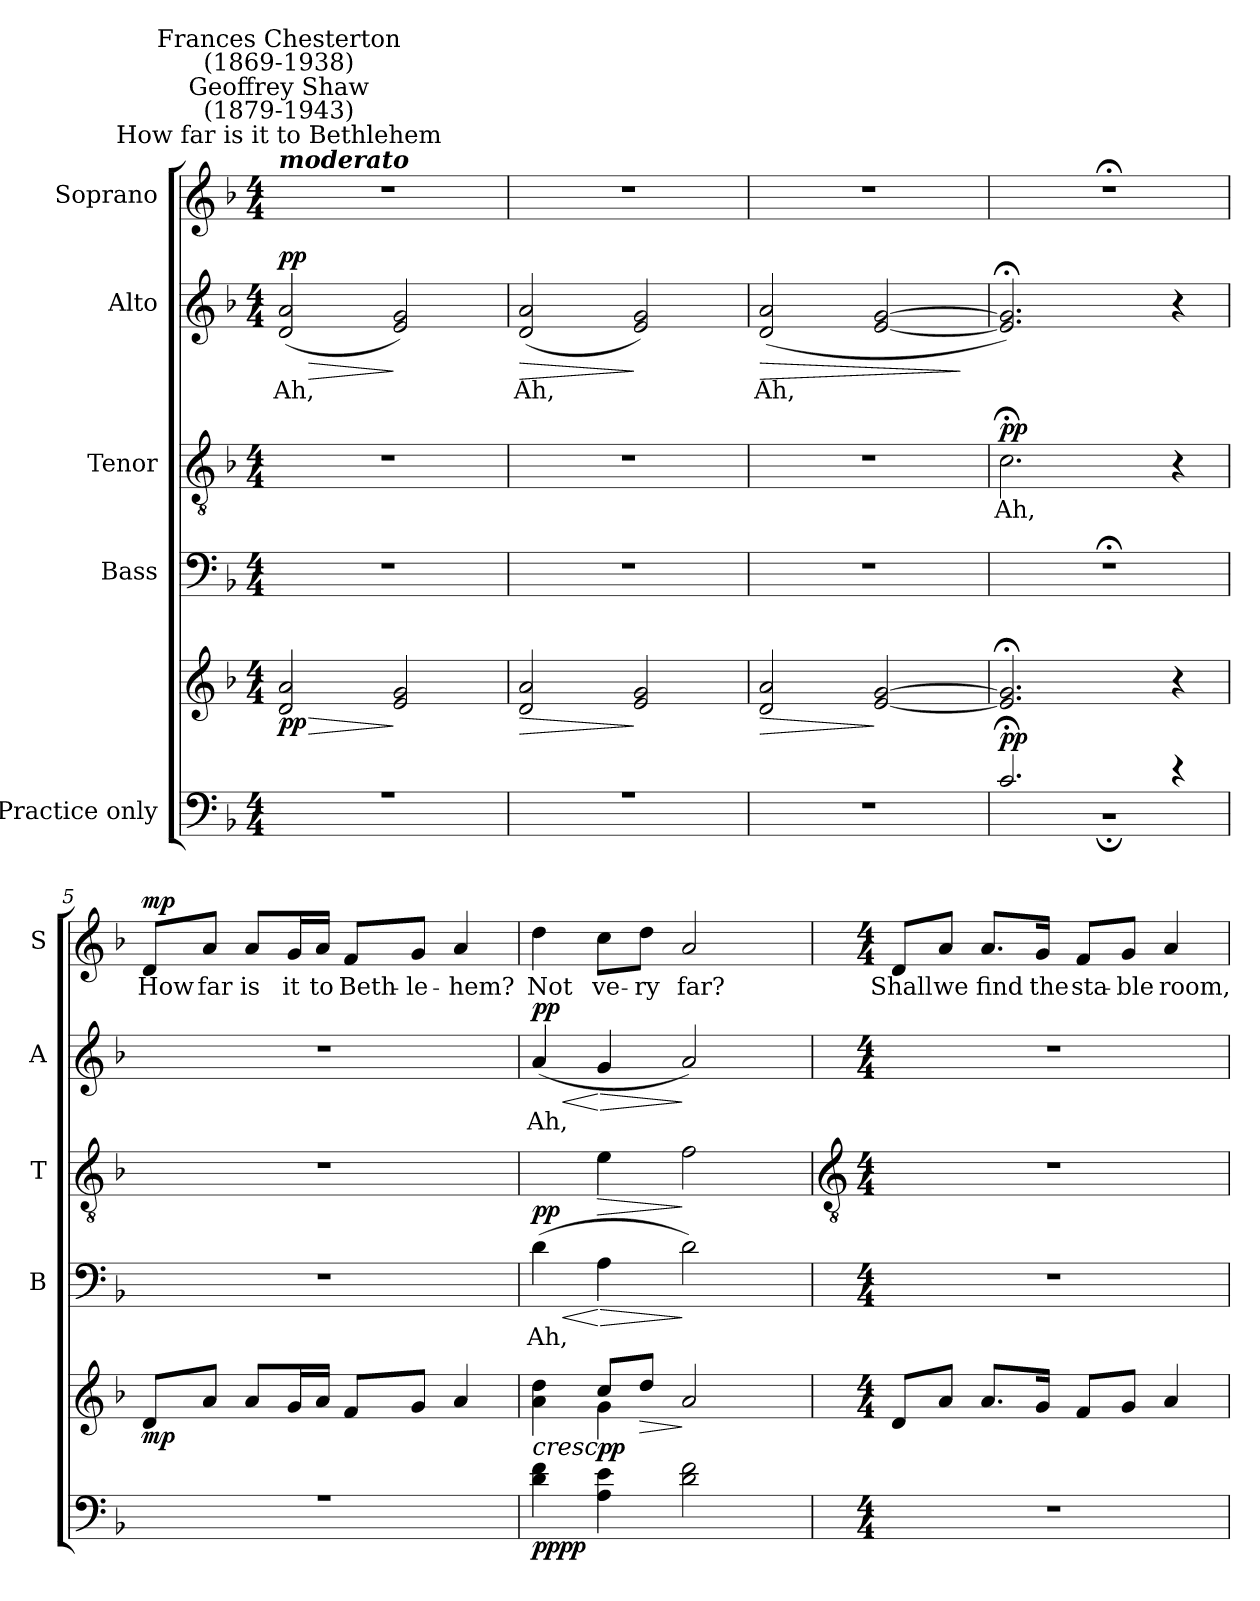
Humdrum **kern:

**kern	**kern	**dynam	**kern	**text	**dynam	**kern	**text	**dynam	**kern	**text	**dynam	**kern	**text	**dynam
*part5	*part5	*part5	*part4	*part4	*part4	*part3	*part3	*part3	*part2	*part2	*part2	*part1	*part1	*part1
*staff6	*staff5	*staff5/6	*staff4	*staff4	*staff4	*staff3	*staff3	*staff3	*staff2	*staff2	*staff2	*staff1	*staff1	*staff1
*I"Practice only	*	*	*I"Bass	*	*	*I"Tenor	*	*	*I"Alto	*	*	*I"Soprano	*	*
*	*	*	*I'B	*	*	*I'T	*	*	*I'A	*	*	*I'S	*	*
*clefF4	*clefG2	*	*clefF4	*	*	*clefGv2	*	*	*clefG2	*	*	*clefG2	*	*
*k[b-]	*k[b-]	*	*k[b-]	*	*	*k[b-]	*	*	*k[b-]	*	*	*k[b-]	*	*
*F:	*F:	*	*F:	*	*	*F:	*	*	*F:	*	*	*F:	*	*
*M4/4	*M4/4	*	*M4/4	*	*	*M4/4	*	*	*M4/4	*	*	*M4/4	*	*
*MM84	*MM84	*	*MM84	*	*	*MM84	*	*	*MM84	*	*	*MM84	*	*
=1	=1	=1	=1	=1	=1	=1	=1	=1	=1	=1	=1	=1	=1	=1
*^	*	*	*	*	*	*	*	*	*	*	*	*	*	*
!	!	!	!	!	!	!	!	!	!	!	!	!	!LO:TX:a:Bi:t=moderato	!	!
!	!	!	!	!	!	!	!	!	!	!	!	!	!LO:TX:a:cj:t=How far is it to Bethlehem	!	!
!	!	!	!	!	!	!	!	!	!	!	!	!	!LO:TX:a:cj:t=Geoffrey Shaw\n(1879-1943)	!	!
!	!	!	!	!	!	!	!	!	!	!	!	!	!LO:TX:a:cj:t=Frances Chesterton\n(1869-1938)	!	!
!	!	!LO:TX:a:Bi:t=moderato	!	!	!	!	!	!	!	!	!	!	!	!	!
!	!	!	!LO:HP:b	!	!	!	!	!	!	!	!LO:LY:b	!LO:HP:b	!	!	!
*	*	*^	*	*	*	*	*	*	*	*	*	*	*	*	*
!	!	!	!	!LO:DY:n=1:b	!	!	!	!	!	!	!	!	!LO:DY:n=1:b	!	!	!
1r	1ryy	2d/ 2a/	4ryy	> pp	1r	.	.	1r	.	.	(<2d/ 2a/	Ah,	> pp	1r	.	.
.	.	.	4ryy	.	.	.	.	.	.	.	.	.	.	.	.	.
.	.	2e/ 2g/	4ryy	]	.	.	.	.	.	.	2e/ 2g/)	.	]	.	.	.
.	.	.	4ryy	.	.	.	.	.	.	.	.	.	.	.	.	.
=2	=2	=2	=2	=2	=2	=2	=2	=2	=2	=2	=2	=2	=2	=2	=2	=2
!	!	!	!	!LO:HP:b	!	!	!	!	!	!	!	!LO:LY:b	!LO:HP:b	!	!	!
1r	1ryy	2d/ 2a/	4ryy	>	1r	.	.	1r	.	.	(<2d/ 2a/	Ah,	>	1r	.	.
.	.	.	4ryy	.	.	.	.	.	.	.	.	.	.	.	.	.
.	.	2e/ 2g/	4ryy	]	.	.	.	.	.	.	2e/ 2g/)	.	]	.	.	.
.	.	.	4ryy	.	.	.	.	.	.	.	.	.	.	.	.	.
=3	=3	=3	=3	=3	=3	=3	=3	=3	=3	=3	=3	=3	=3	=3	=3	=3
!	!	!	!	!LO:HP:b	!	!	!	!	!	!	!	!LO:LY:b	!LO:HP:b	!	!	!
1r	1ryy	2d/ 2a/	4ryy	>	1r	.	.	1r	.	.	(<2d/ 2a/	Ah,	>	1r	.	.
.	.	.	4ryy	.	.	.	.	.	.	.	.	.	.	.	.	.
.	.	[2e/ [2g/	4ryy	]	.	.	.	.	.	.	[2e/ [2g/	.	.	.	.	.
.	.	.	4ryy	.	.	.	.	.	.	.	.	.	.	.	.	.
*v	*v	*	*	*	*	*	*	*	*	*	*	*	*	*	*	*
*	*v	*v	*	*	*	*	*	*	*	*	*	*	*	*	*
.	.	.	.	.	.	.	.	.	.	.	]	.	.	.
=4	=4	=4	=4	=4	=4	=4	=4	=4	=4	=4	=4	=4	=4	=4
*^	*^	*	*	*	*	*	*	*	*	*	*	*	*	*
!	!	!	!	!LO:DY:a=2	!	!	!	!	!LO:LY:b	!LO:DY:b	!	!	!	!	!	!
2.c;</	1r;	2.e/];< 2.g/];<	4ryy	pp	1r;<	.	.	2.c;<\	Ah,	pp	2.e/];< 2.g/];<)	.	.	1r;<	.	.
.	.	.	4ryy	.	.	.	.	.	.	.	.	.	.	.	.	.
.	.	.	4ryy	.	.	.	.	.	.	.	.	.	.	.	.	.
4r	.	4r	4ryy	.	.	.	.	4r	.	.	4r	.	.	.	.	.
=5	=5	=5	=5	=5	=5	=5	=5	=5	=5	=5	=5	=5	=5	=5	=5	=5
!	!	!	!	!LO:DY:b	!	!	!	!	!	!	!	!	!	!	!LO:LY:b	!LO:DY:b
1r	1ryy	8d/L	4ryy	mp	1r	.	.	1r	.	.	1r	.	.	8d/L	How	mp
!	!	!	!	!	!	!	!	!	!	!	!	!	!	!	!LO:LY:b	!
.	.	8a/J	.	.	.	.	.	.	.	.	.	.	.	8a/J	far	.
!	!	!	!	!	!	!	!	!	!	!	!	!	!	!	!LO:LY:b	!
.	.	8a/L	4ryy	.	.	.	.	.	.	.	.	.	.	8a/L	is	.
!	!	!	!	!	!	!	!	!	!	!	!	!	!	!	!LO:LY:b	!
.	.	16g/L	.	.	.	.	.	.	.	.	.	.	.	16g/L	it	.
!	!	!	!	!	!	!	!	!	!	!	!	!	!	!	!LO:LY:b	!
.	.	16a/JJ	.	.	.	.	.	.	.	.	.	.	.	16a/JJ	to	.
!	!	!	!	!	!	!	!	!	!	!	!	!	!	!	!LO:LY:b	!
.	.	8f/L	4ryy	.	.	.	.	.	.	.	.	.	.	8f/L	Beth-	.
!	!	!	!	!	!	!	!	!	!	!	!	!	!	!	!LO:LY:b	!
.	.	8g/J	.	.	.	.	.	.	.	.	.	.	.	8g/J	-le-	.
!	!	!	!	!	!	!	!	!	!	!	!	!	!	!	!LO:LY:b	!
.	.	4a/	4ryy	.	.	.	.	.	.	.	.	.	.	4a/	-hem?	.
=6	=6	=6	=6	=6	=6	=6	=6	=6	=6	=6	=6	=6	=6	=6	=6	=6
!	!	!	!	!LO:HP:b	!	!LO:LY:b	!LO:HP:b	!	!	!	!	!LO:LY:b	!LO:HP:b	!	!LO:LY:b	!
!	!	!	!	!LO:DY:n=1:b=2	!	!	!	!	!	!	!	!	!	!	!	!
!	!	!	!	!LO:DY:n=2:b	!	!	!LO:DY:n=1:b	!	!	!	!	!	!LO:DY:n=1:b	!	!	!
4d\ 4f\	4ryy	4a\ 4dd\	4ryy	< pp pp	(>4d\	Ah,	< pp	4ryy	.	.	(<4a/	Ah,	< pp	4dd\	Not	.
!	!	!	!	!LO:DY:n=3:b	!	!	!LO:HP:n=1:b	!	!	!LO:HP:b	!	!	!LO:HP:n=1:b	!	!LO:LY:b	!
4A\ 4e\	4ryy	8cc/L	4g\	pp	4A\	.	[ >	4e\	.	>	4g/	.	[ >	8cc\L	ve-	.
!	!	!	!	!LO:HP:n=1:b	!	!	!	!	!	!	!	!	!	!	!LO:LY:b	!
.	.	8dd/J	.	[ >	.	.	.	.	.	.	.	.	.	8dd\J	-ry	.
!	!	!	!	!	!	!	!	!	!	!	!	!	!	!	!LO:LY:b	!
2d\ 2f\	4ryy	2a/	4ryy	]	2d\)	.	]	2f\	.	]	2a/)	.	]	2a/	far?	.
.	4ryy	.	4ryy	.	.	.	.	.	.	.	.	.	.	.	.	.
*v	*v	*	*	*	*	*	*	*	*	*	*	*	*	*	*	*
!!LO:LB:g=z
=7	=7	=7	=7	=7	=7	=7	=7	=7	=7	=7	=7	=7	=7	=7	=7
*	*	*	*	*	*	*	*clefGv2	*	*	*	*	*	*	*	*
*M4/4	*M4/4	*	*	*M4/4	*	*	*M4/4	*	*	*M4/4	*	*	*M4/4	*	*
*^	*	*	*	*	*	*	*	*	*	*	*	*	*	*	*
!	!	!	!	!	!	!	!	!	!	!	!	!	!	!	!LO:LY:b	!
*v	*v	*	*	*	*	*	*	*	*	*	*	*	*	*	*	*
1r	8d/L	4ryy	.	1r	.	.	1r	.	.	1r	.	.	8d/L	Shall	.
!	!	!	!	!	!	!	!	!	!	!	!	!	!	!LO:LY:b	!
.	8a/J	.	.	.	.	.	.	.	.	.	.	.	8a/J	we	.
!	!	!	!	!	!	!	!	!	!	!	!	!	!	!LO:LY:b	!
.	8.a/L	4ryy	.	.	.	.	.	.	.	.	.	.	8.a/L	find	.
!	!	!	!	!	!	!	!	!	!	!	!	!	!	!LO:LY:b	!
.	16g/J	.	.	.	.	.	.	.	.	.	.	.	16g/Jk	the	.
!	!	!	!	!	!	!	!	!	!	!	!	!	!	!LO:LY:b	!
.	8f/L	4ryy	.	.	.	.	.	.	.	.	.	.	8f/L	sta-	.
!	!	!	!	!	!	!	!	!	!	!	!	!	!	!LO:LY:b	!
.	8g/J	.	.	.	.	.	.	.	.	.	.	.	8g/J	-ble	.
!	!	!	!	!	!	!	!	!	!	!	!	!	!	!LO:LY:b	!
.	4a/	4ryy	.	.	.	.	.	.	.	.	.	.	4a/	room,	.
*	*v	*v	*	*	*	*	*	*	*	*	*	*	*	*	*
=	=	=	=	=	=	=	=	=	=	=	=	=	=	=
*-	*-	*-	*-	*-	*-	*-	*-	*-	*-	*-	*-	*-	*-	*-
